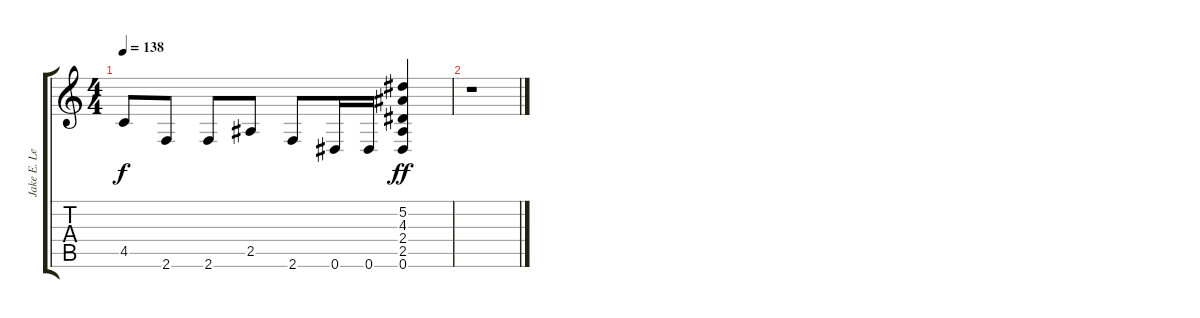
\track ("Jake E. Lee" "Jake E. Le") {instrument overdrivenguitar}
\staff {score tabs}
\tuning (Eb4 Bb3 Gb3 Db3 Ab2 Eb2) {hide}
\ts (4 4)
\tempo 138
\clef g2
\ks c
4.5.8{dy f volume 0} 2.6.8 2.6.8 2.5.8 2.6.8 0.6.16 0.6.16 (5.2 4.3 2.4 2.5 0.6).4{dy ff} |
r.1
